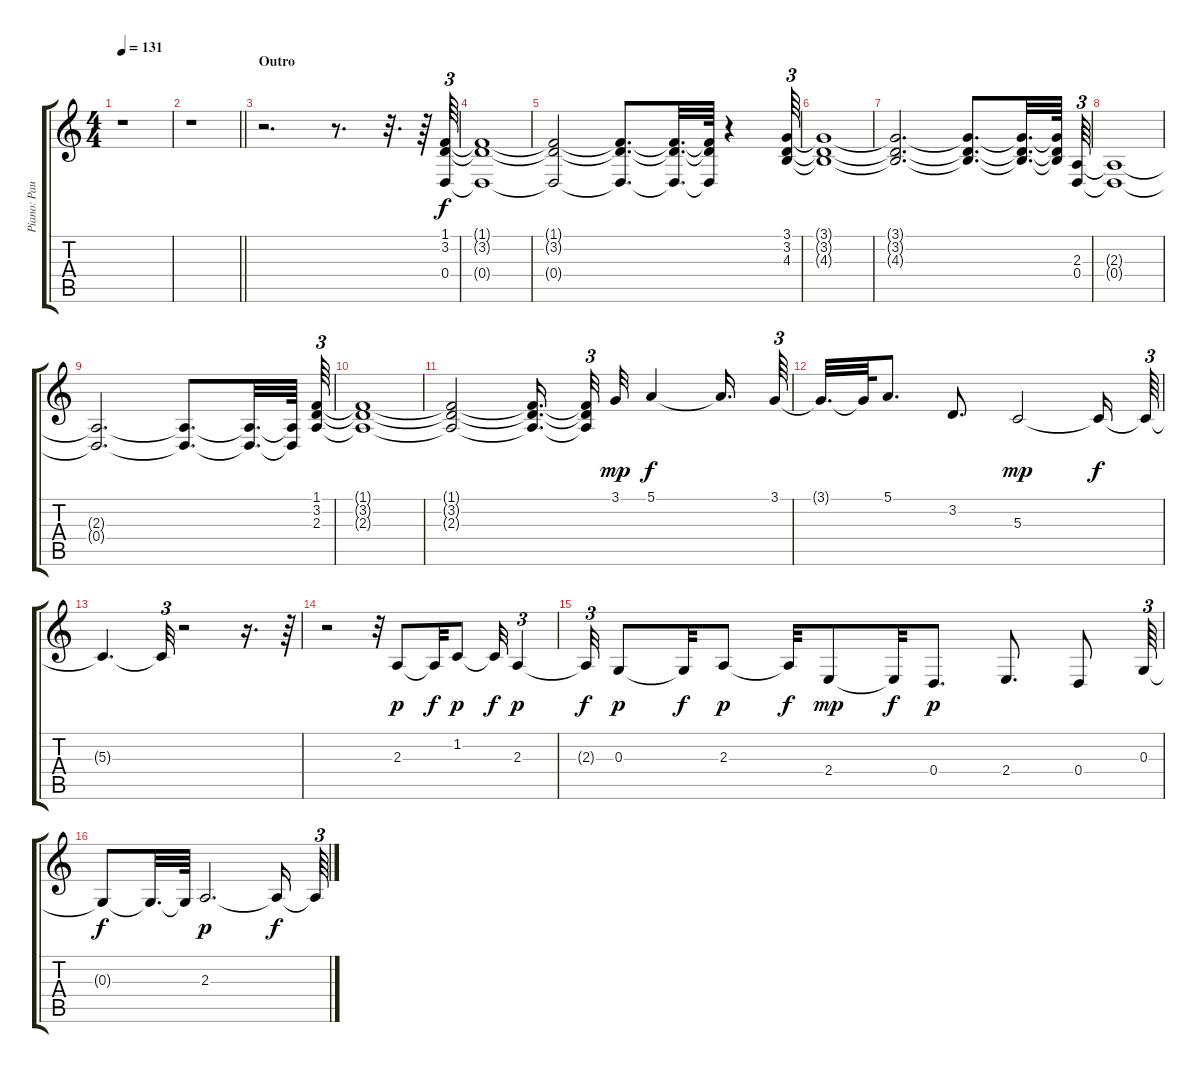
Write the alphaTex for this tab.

\track ("Piano: Paul Rodgers" "Piano: Pau") {instrument acousticgrandpiano}
\staff {score tabs}
\tuning (E4 B3 G3 D3 A2 E2) {hide}
\ts (4 4)
\tempo 131
\clef g2
\ks c
r.1{dy fff} |
\barLineRight lightlight
r.1 |
\section ("" "Outro")
r.2{d} r.8{d} r.32{d} r.64 (1.1 3.2 0.4).64{tu (3 2) dy f} |
(1.1{t} 3.2{t} 0.4{t}).1 |
(1.1{t} 3.2{t} 0.4{t}).2 (1.1{t} 3.2{t} 0.4{t}).8{d} (1.1{t} 3.2{t} 0.4{t}).32{d} (1.1{t} 3.2{t} 0.4{t}).64 r.4 (3.1 3.2 4.3).64{tu (3 2)} |
(3.1{t} 3.2{t} 4.3{t}).1 |
(3.1{t} 3.2{t} 4.3{t}).2{d} (3.1{t} 3.2{t} 4.3{t}).8{d} (3.1{t} 3.2{t} 4.3{t}).32{d} (3.1{t} 3.2{t} 4.3{t}).64 (2.3 0.4).64{tu (3 2)} |
(2.3{t} 0.4{t}).1 |
(2.3{t} 0.4{t}).2{d} (2.3{t} 0.4{t}).8{d} (2.3{t} 0.4{t}).32{d} (2.3{t} 0.4{t}).64 (1.1 3.2 2.3).64{tu (3 2)} |
(1.1{t} 3.2{t} 2.3{t}).1 |
(1.1{t} 3.2{t} 2.3{t}).2 (1.1{t} 3.2{t} 2.3{t}).16{d beam splitsecondary} (1.1{t} 3.2{t} 2.3{t}).32{tu (3 2)} 3.1.32{dy mp} 5.1.4{dy f} 5.1{t}.16{d} 3.1.64{tu (3 2)} |
3.1{t}.32{d} 3.1{t}.64 5.1.8{d} 3.2.8{d} 5.3.2{dy mp} 5.3{t}.16{dy f} 5.3{t}.64{tu (3 2)} |
5.3{t}.4{d} 5.3{t}.32{tu (3 2)} r.2 r.16{d} r.64{tu (3 2)} |
r.2 r.32{tu (3 2)} 2.3.8{dy p} 2.3{t}.32{dy f} 1.2.8{dy p} 1.2{t}.32{dy f} 2.3.4{tu (3 2) dy p} |
2.3{t}.32{tu (3 2) dy f} 0.3.8{dy p} 0.3{t}.32{dy f} 2.3.8{dy p} 2.3{t}.32{dy f} 2.4.8{dy mp} 2.4{t}.32{dy f} 0.4.8{d dy p} 2.4.8{d} 0.4.8 0.3.64{tu (3 2)} |
0.3{t}.8{dy f} 0.3{t}.32{d} 0.3{t}.64 2.3.2{d dy p} 2.3{t}.16{dy f} 2.3{t}.64{tu (3 2)}
